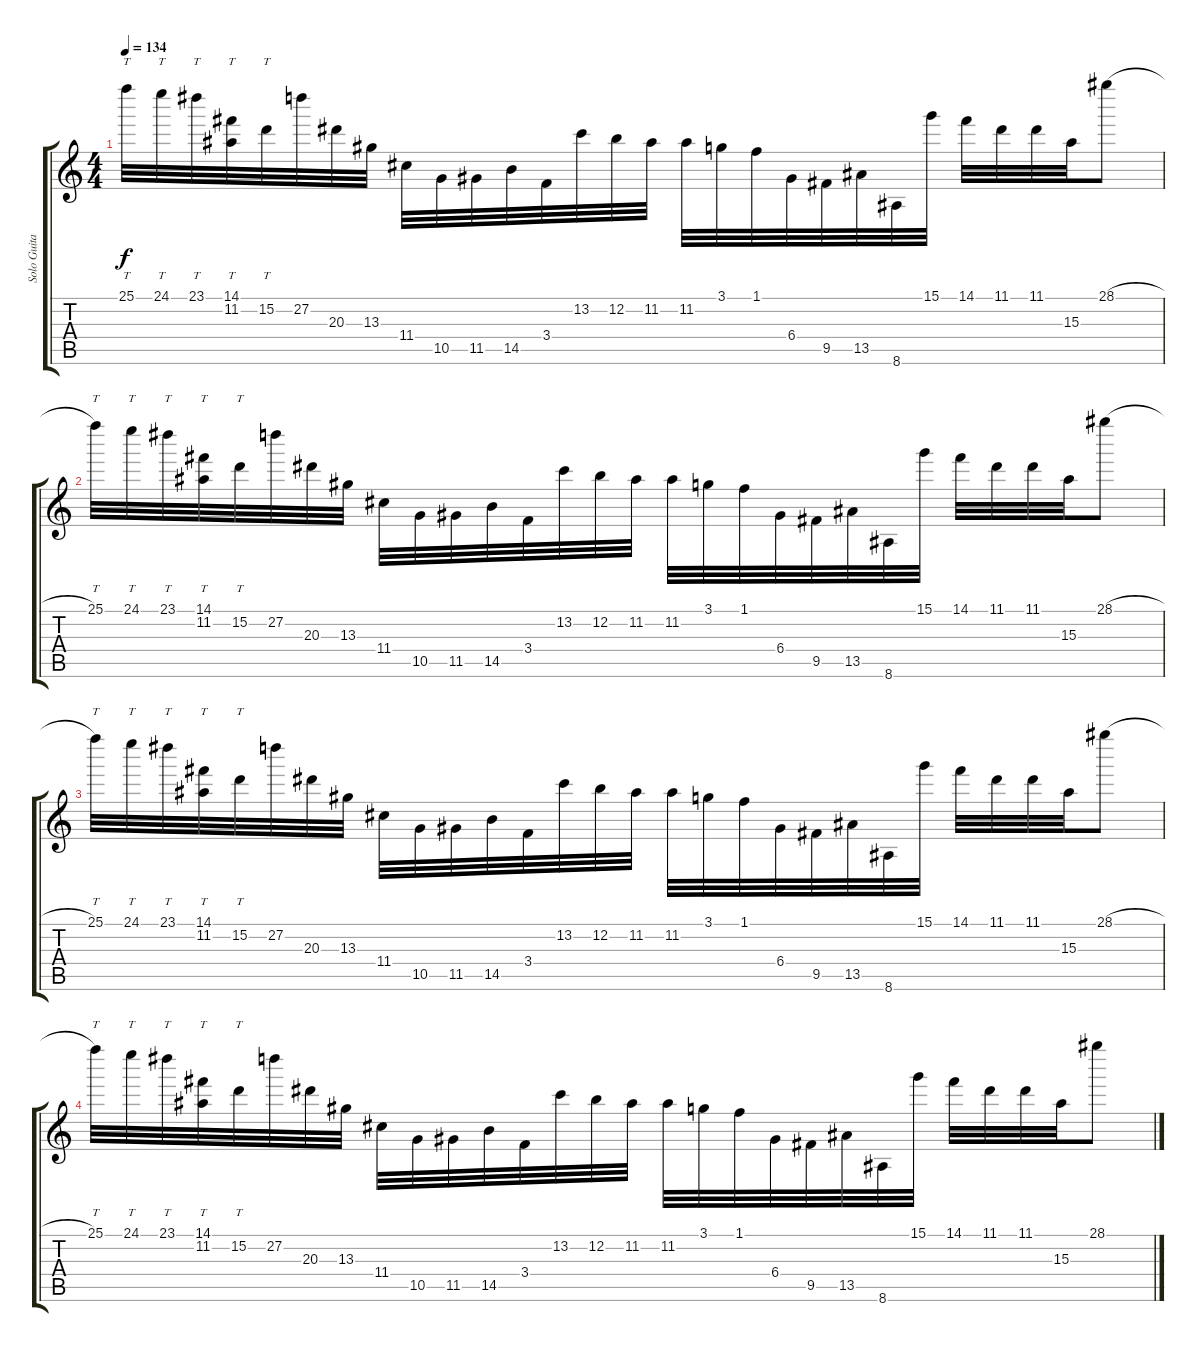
\track ("Solo Guitar" "Solo Guita") {instrument distortionguitar}
\staff {score tabs}
\tuning (E4 B3 G3 D3 A2 D2) {hide}
\ts (4 4)
\tempo 134
\clef g2
\ks c
25.1.32{tt dy f} 24.1.32{tt} 23.1.32{tt} (14.1 11.2).32{tt} 15.2.32{tt} 27.2.32 20.3.32 13.3.32 11.4.32 10.5.32 11.5.32 14.5.32 3.4.32 13.2.32 12.2.32 11.2.32 11.2.32 3.1.32 1.1.32 6.4.32 9.5.32 13.5.32 8.6.32 15.1.32 14.1.32 11.1.32 11.1.32 15.3.32 28.1{h}.8 |
25.1.32{tt} 24.1.32{tt} 23.1.32{tt} (14.1 11.2).32{tt} 15.2.32{tt} 27.2.32 20.3.32 13.3.32 11.4.32 10.5.32 11.5.32 14.5.32 3.4.32 13.2.32 12.2.32 11.2.32 11.2.32 3.1.32 1.1.32 6.4.32 9.5.32 13.5.32 8.6.32 15.1.32 14.1.32 11.1.32 11.1.32 15.3.32 28.1{h}.8 |
25.1.32{tt} 24.1.32{tt} 23.1.32{tt} (14.1 11.2).32{tt} 15.2.32{tt} 27.2.32 20.3.32 13.3.32 11.4.32 10.5.32 11.5.32 14.5.32 3.4.32 13.2.32 12.2.32 11.2.32 11.2.32 3.1.32 1.1.32 6.4.32 9.5.32 13.5.32 8.6.32 15.1.32 14.1.32 11.1.32 11.1.32 15.3.32 28.1{h}.8 |
25.1.32{tt} 24.1.32{tt} 23.1.32{tt} (14.1 11.2).32{tt} 15.2.32{tt} 27.2.32 20.3.32 13.3.32 11.4.32 10.5.32 11.5.32 14.5.32 3.4.32 13.2.32 12.2.32 11.2.32 11.2.32 3.1.32 1.1.32 6.4.32 9.5.32 13.5.32 8.6.32 15.1.32 14.1.32 11.1.32 11.1.32 15.3.32 28.1{h}.8
